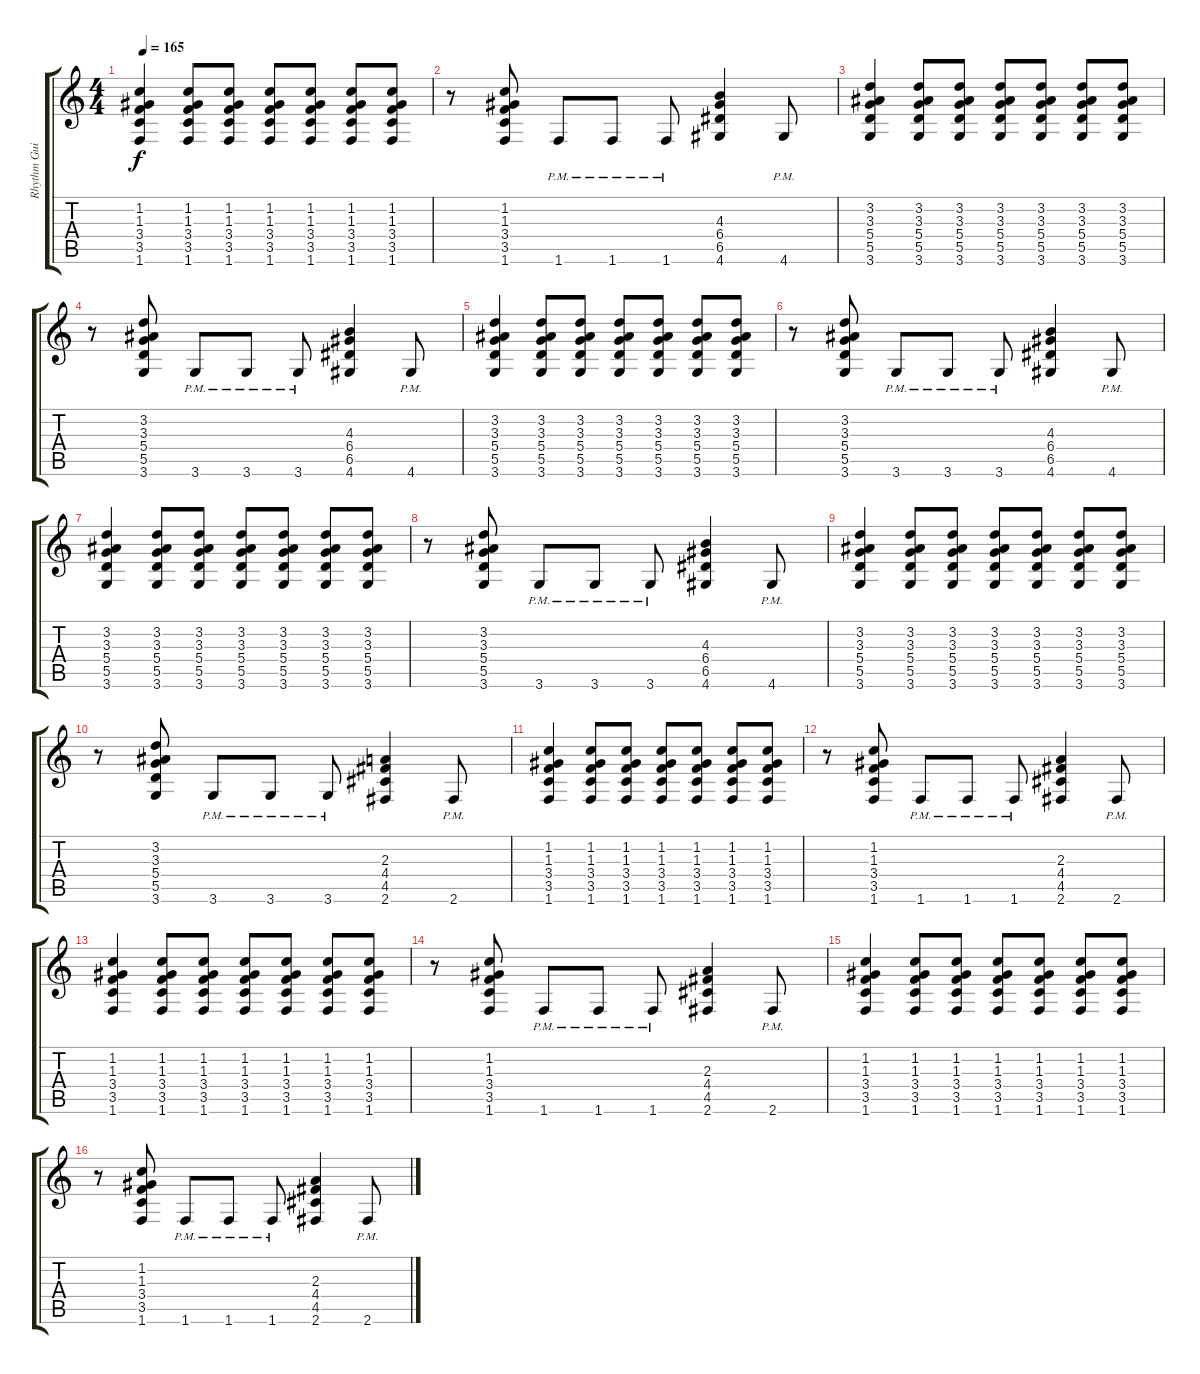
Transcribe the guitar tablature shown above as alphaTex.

\track ("Rhythm Guitar I" "Rhythm Gui") {instrument distortionguitar}
\staff {score tabs}
\tuning (E4 B3 G3 D3 A2 E2) {hide}
\ts (4 4)
\tempo 165
\clef g2
\ks c
(1.2 1.3 3.4 3.5 1.6).4{dy f} (1.2 1.3 3.4 3.5 1.6).8 (1.2 1.3 3.4 3.5 1.6).8 (1.2 1.3 3.4 3.5 1.6).8 (1.2 1.3 3.4 3.5 1.6).8 (1.2 1.3 3.4 3.5 1.6).8 (1.2 1.3 3.4 3.5 1.6).8 |
r.8 (1.2 1.3 3.4 3.5 1.6).8 1.6{pm}.8 1.6{pm}.8 1.6{pm}.8 (4.3 6.4 6.5 4.6).4 4.6{pm}.8 |
(3.2 3.3 5.4 5.5 3.6).4 (3.2 3.3 5.4 5.5 3.6).8 (3.2 3.3 5.4 5.5 3.6).8 (3.2 3.3 5.4 5.5 3.6).8 (3.2 3.3 5.4 5.5 3.6).8 (3.2 3.3 5.4 5.5 3.6).8 (3.2 3.3 5.4 5.5 3.6).8 |
r.8 (3.2 3.3 5.4 5.5 3.6).8 3.6{pm}.8 3.6{pm}.8 3.6{pm}.8 (4.3 6.4 6.5 4.6).4 4.6{pm}.8 |
(3.2 3.3 5.4 5.5 3.6).4 (3.2 3.3 5.4 5.5 3.6).8 (3.2 3.3 5.4 5.5 3.6).8 (3.2 3.3 5.4 5.5 3.6).8 (3.2 3.3 5.4 5.5 3.6).8 (3.2 3.3 5.4 5.5 3.6).8 (3.2 3.3 5.4 5.5 3.6).8 |
r.8 (3.2 3.3 5.4 5.5 3.6).8 3.6{pm}.8 3.6{pm}.8 3.6{pm}.8 (4.3 6.4 6.5 4.6).4 4.6{pm}.8 |
(3.2 3.3 5.4 5.5 3.6).4 (3.2 3.3 5.4 5.5 3.6).8 (3.2 3.3 5.4 5.5 3.6).8 (3.2 3.3 5.4 5.5 3.6).8 (3.2 3.3 5.4 5.5 3.6).8 (3.2 3.3 5.4 5.5 3.6).8 (3.2 3.3 5.4 5.5 3.6).8 |
r.8 (3.2 3.3 5.4 5.5 3.6).8 3.6{pm}.8 3.6{pm}.8 3.6{pm}.8 (4.3 6.4 6.5 4.6).4 4.6{pm}.8 |
(3.2 3.3 5.4 5.5 3.6).4 (3.2 3.3 5.4 5.5 3.6).8 (3.2 3.3 5.4 5.5 3.6).8 (3.2 3.3 5.4 5.5 3.6).8 (3.2 3.3 5.4 5.5 3.6).8 (3.2 3.3 5.4 5.5 3.6).8 (3.2 3.3 5.4 5.5 3.6).8 |
r.8 (3.2 3.3 5.4 5.5 3.6).8 3.6{pm}.8 3.6{pm}.8 3.6{pm}.8 (2.3 4.4 4.5 2.6).4 2.6{pm}.8 |
(1.2 1.3 3.4 3.5 1.6).4 (1.2 1.3 3.4 3.5 1.6).8 (1.2 1.3 3.4 3.5 1.6).8 (1.2 1.3 3.4 3.5 1.6).8 (1.2 1.3 3.4 3.5 1.6).8 (1.2 1.3 3.4 3.5 1.6).8 (1.2 1.3 3.4 3.5 1.6).8 |
r.8 (1.2 1.3 3.4 3.5 1.6).8 1.6{pm}.8 1.6{pm}.8 1.6{pm}.8 (2.3 4.4 4.5 2.6).4 2.6{pm}.8 |
(1.2 1.3 3.4 3.5 1.6).4 (1.2 1.3 3.4 3.5 1.6).8 (1.2 1.3 3.4 3.5 1.6).8 (1.2 1.3 3.4 3.5 1.6).8 (1.2 1.3 3.4 3.5 1.6).8 (1.2 1.3 3.4 3.5 1.6).8 (1.2 1.3 3.4 3.5 1.6).8 |
r.8 (1.2 1.3 3.4 3.5 1.6).8 1.6{pm}.8 1.6{pm}.8 1.6{pm}.8 (2.3 4.4 4.5 2.6).4 2.6{pm}.8 |
(1.2 1.3 3.4 3.5 1.6).4 (1.2 1.3 3.4 3.5 1.6).8 (1.2 1.3 3.4 3.5 1.6).8 (1.2 1.3 3.4 3.5 1.6).8 (1.2 1.3 3.4 3.5 1.6).8 (1.2 1.3 3.4 3.5 1.6).8 (1.2 1.3 3.4 3.5 1.6).8 |
r.8 (1.2 1.3 3.4 3.5 1.6).8 1.6{pm}.8 1.6{pm}.8 1.6{pm}.8 (2.3 4.4 4.5 2.6).4 2.6{pm}.8
